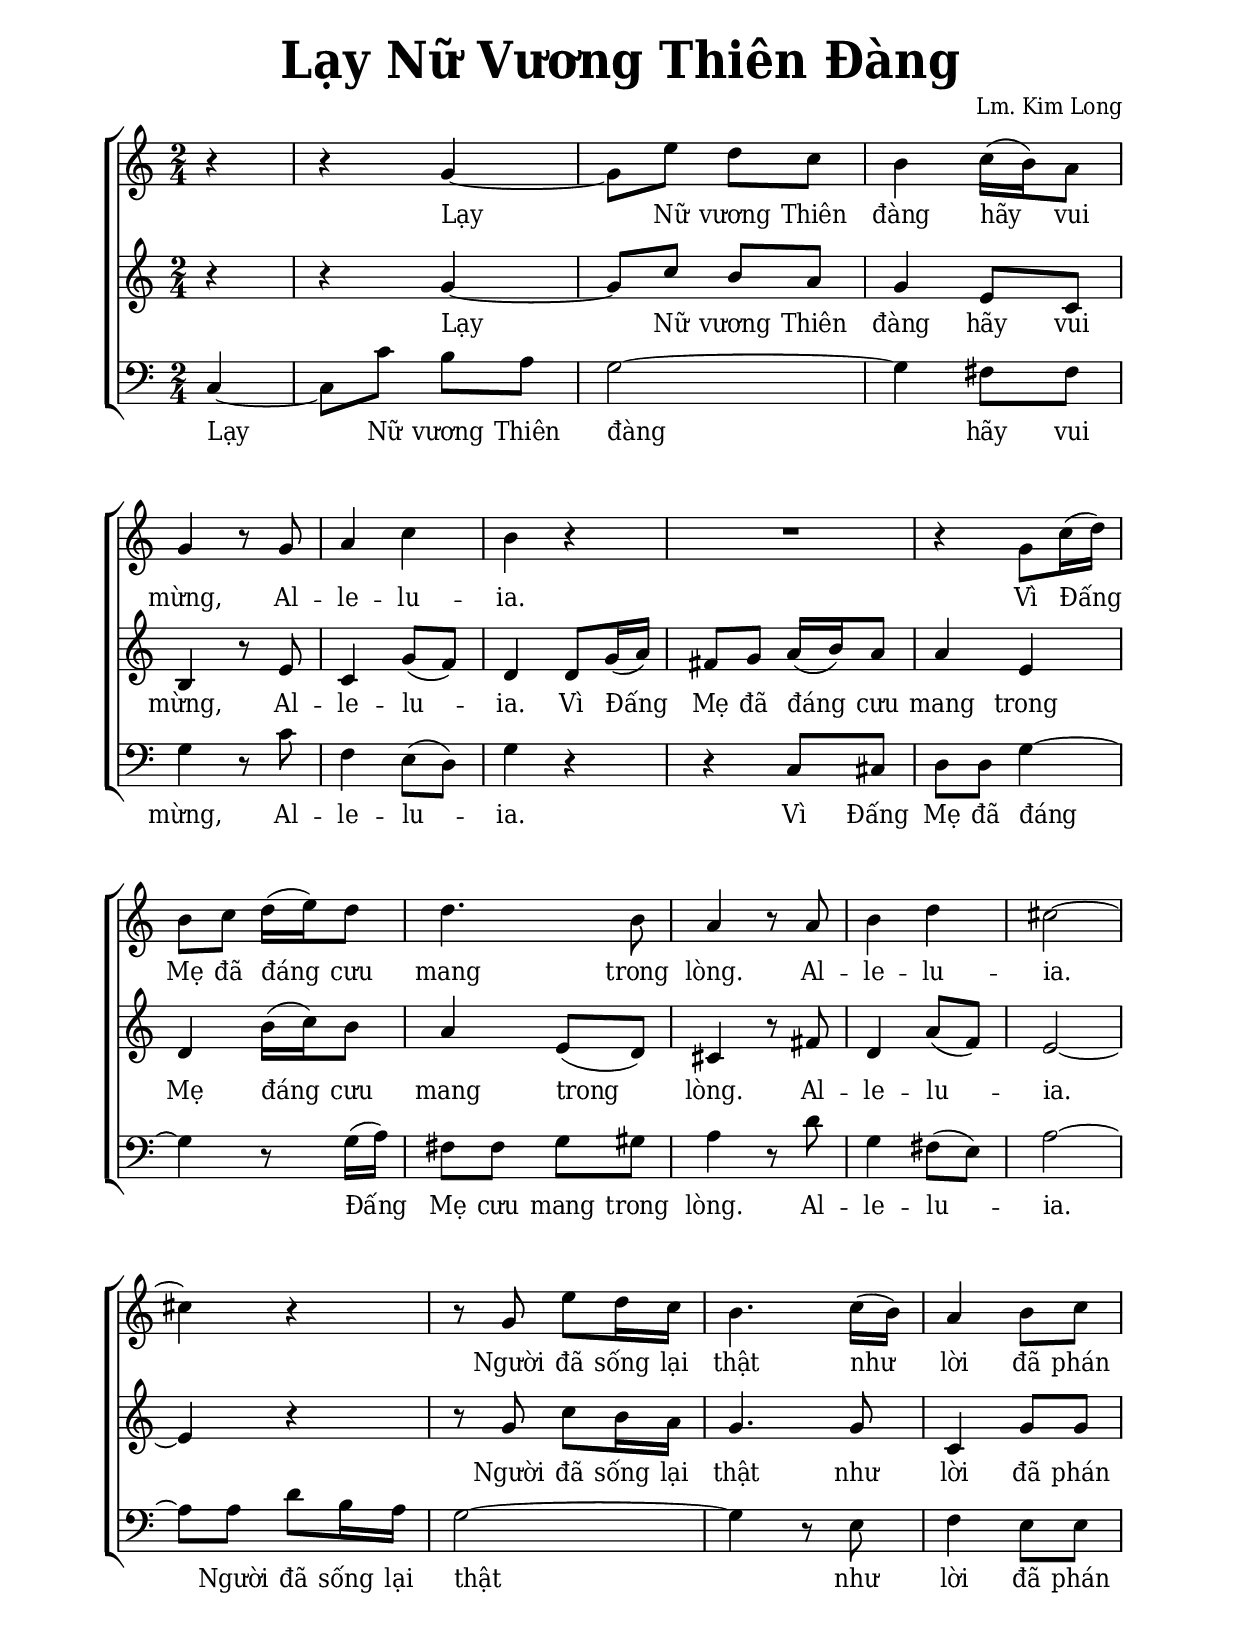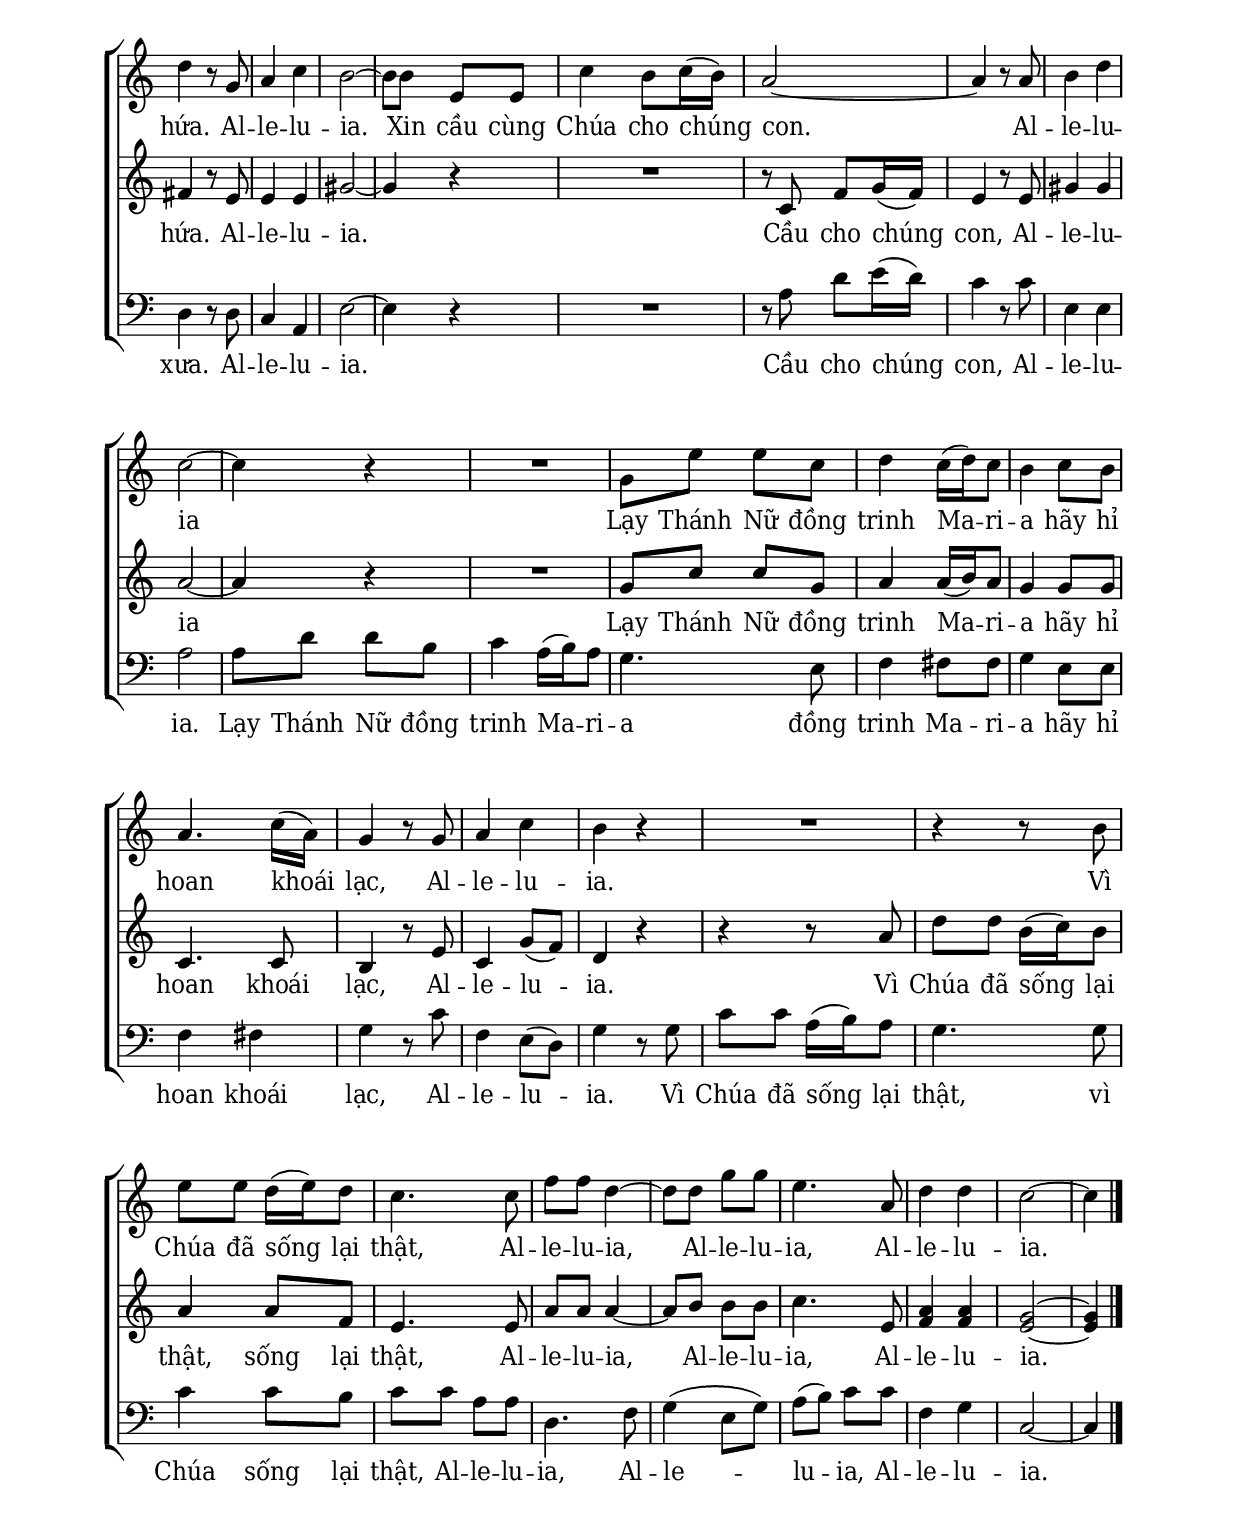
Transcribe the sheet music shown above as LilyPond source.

% Cài đặt chung
\version "2.22.1"
\include "english.ly"

\header {
  title = \markup { \fontsize #3 "Lạy Nữ Vương Thiên Đàng" }
  composer = "Lm. Kim Long"
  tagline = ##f
}

% Nhạc
nhacDiepKhucSop = \relative c'' {
  \partial 4 r4 |
  r g ~ g8 e' d c |
  b4 c16 (b) a8 | \break
  g4 r8 g |
  a4 c |
  b r |
  R2
  r4 g8 c16 (d) |
  b8 c d16 (e) d8 |
  d4. b8 |
  a4 r8 a |
  b4 d |
  cs2 ~ |
  cs4 r |
  r8 g e' d16 c |
  b4. c16 (b) |
  a4 b8 c | \break
  d4 r8 g, |
  a4 c |
  b2 ~ |
  b8 b 
  e,
  e |
  c'4 b8
  c16 (b) |
  a2 ~ |
  a4 r8 a |
  b4 d |
  c2 ~ |
  c4 r |
  R2
  g8 e' e c |
  d4 c16 (d) c8 |
  b4 c8 b |
  a4. c16 (a) |
  g4 r8 g |
  a4 c |
  b r |
  R2
  r4 r8 b |
  e e d16 (e) d8 |
  c4. c8 |
  f f d4 ~ |
  d8 d g g |
  e4. a,8 |
  d4 d |
  c2 ~ |
  c4 \bar "|."
}

nhacDiepKhucAlto = \relative c'' {
  r4 |
  r g ~ |
  g8 c b a |
  g4 e8 [c] |
  b4 r8 e |
  c4 g'8 (f) |
  d4
  d8 g16
  (a) |
  fs8 g
  a16 (b) a8 |
  a4
  e |
  d b'16 (c) b8 |
  a4 e8 (d) |
  cs4 r8 fs |
  d4 a'8 (f) |
  e2 ~ |
  e4 r |
  r8 g c b16 a |
  g4. g8 |
  c,4 g'8 g |
  fs4 r8 e |
  e4 e |
  gs2 ~ |
  gs4 r4 |
  R2
  r8 c, f g16 (f) |
  e4 r8 e |
  gs4 gs |
  a2 ~ |
  a4 r |
  R2
  g8 c c g |
  a4 a16 (b) a8 |
  g4 g8 g |
  c,4. c8 |
  b4 r8 e |
  c4 g'8 (f) |
  d4 r |
  r r8 a' |
  d d b16 (c) b8 |
  a4 a8 f |
  e4. e8 |
  a a a4 ~ |
  a8 b b b |
  c4. e,8 |
  <a f>4 <a f> |
  <g e>2 ~ |
  <g e>4
}

nhacDiepKhucBas = \relative c {
  c4 ~ |
  c8 c' b a |
  g2 ~ |
  g4 fs8 fs |
  g4 r8 c |
  f,4 e8 (d) |
  g4 r |
  r c,8 cs |
  d d g4 ~ |
  g r8 g16 (a) |
  fs8 fs g gs |
  a4 r8 d |
  g,4 fs8 (e) |
  a2 ~ |
  a8 a d b16 a |
  g2 ~ |
  g4 r8 e |
  f4 e8 e |
  d4 r8 d |
  c4 a |
  e'2 ~ |
  e4 r |
  R2
  r8 a d e16 (d) |
  c4 r8 c |
  e,4 e |
  a2 |
  a8 d d b |
  c4 a16 (b) a8 |
  g4. e8 |
  f4 fs8 fs |
  g4 e8 e |
  f4 fs |
  g r8 c |
  f,4 e8 (d) |
  g4 r8 g |
  c c a16 (b) a8 |
  g4. g8 |
  c4 c8 b |
  c c a a |
  d,4. f8 |
  g4 (e8 g) |
  a (b) c c |
  f,4 g |
  c,2 ~ |
  c4
}

% Lời
loiDiepKhucSop = \lyricmode {
  Lạy Nữ vương Thiên đàng hãy vui mừng,
  Al -- le -- lu -- ia.
  Vì Đấng Mẹ đã đáng cưu mang trong lòng.
  Al -- le -- lu -- ia.
  Người đã sống lại thật như lời đã phán hứa.
  Al -- le -- lu -- ia.
  Xin cầu cùng Chúa cho chúng con.
  Al -- le -- lu -- ia
  Lạy Thánh Nữ đồng trinh Ma -- ri -- a
  hãy hỉ hoan khoái lạc,
  Al -- le -- lu -- ia.
  Vì Chúa đã sống lại thật,
  Al -- le -- lu -- ia,
  Al -- le -- lu -- ia,
  Al -- le -- lu -- ia.
}

loiDiepKhucAlto = \lyricmode {
  Lạy Nữ vương Thiên đàng hãy vui mừng,
  Al -- le -- lu -- ia.
  Vì Đấng Mẹ đã đáng cưu mang trong
  Mẹ đáng cưu mang trong lòng.
  Al -- le -- lu -- ia.
  Người đã sống lại thật như lời đã phán hứa.
  Al -- le -- lu -- ia.
  Cầu cho chúng con,
  Al -- le -- lu -- ia
  Lạy Thánh Nữ đồng trinh Ma -- ri -- a
  hãy hỉ hoan khoái lạc,
  Al -- le -- lu -- ia.
  Vì Chúa đã sống lại thật, sống lại thật,
  Al -- le -- lu -- ia,
  Al -- le -- lu -- ia,
  Al -- le -- lu -- ia.
}

loiDiepKhucBas = \lyricmode {
  Lạy Nữ vương Thiên đàng hãy vui mừng,
  Al -- le -- lu -- ia.
  Vì Đấng Mẹ đã đáng Đấng Mẹ cưu mang trong lòng.
  Al -- le -- lu -- ia.
  Người đã sống lại thật như lời đã phán xưa.
  Al -- le -- lu -- ia.
  Cầu cho chúng con,
  Al -- le -- lu -- ia.
  Lạy Thánh Nữ đồng trinh Ma -- ri -- a
  đồng trinh Ma -- ri -- a
  hãy hỉ hoan khoái lạc,
  Al -- le -- lu -- ia.
  Vì Chúa đã sống lại thật, vì Chúa sống lại thật,
  Al -- le -- lu -- ia,
  Al -- le -- lu -- ia,
  Al -- le -- lu -- ia.
}

% Dàn trang
\paper {
  #(set-paper-size "a4")
  top-margin = 15\mm
  bottom-margin = 15\mm
  left-margin = 20\mm
  right-margin = 20\mm
  indent = #0
  #(define fonts
    (make-pango-font-tree
      "Deja Vu Serif Condensed"
      "Deja Vu Serif Condensed"
      "Deja Vu Serif Condensed"
      (/ 20 20)))
  print-page-number = #f
  %page-count = #2
  %systems-per-page = 5
}

TongNhip = {
  \key c \major \time 2/4
  \set Timing.beamExceptions = #'()
  \set Timing.baseMoment = #(ly:make-moment 1/4)
}

% Đổi kích thước nốt cho bè phụ
notBePhu =
#(define-music-function (font-size music) (number? ly:music?)
   (for-some-music
     (lambda (m)
       (if (music-is-of-type? m 'rhythmic-event)
           (begin
             (set! (ly:music-property m 'tweaks)
                   (cons `(font-size . ,font-size)
                         (ly:music-property m 'tweaks)))
             #t)
           #f))
     music)
   music)
\score {
  \new ChoirStaff <<
    \new Staff <<
      \new Voice = "beSop" {
        \clef treble \TongNhip \nhacDiepKhucSop
      }
      \new Lyrics \lyricsto beSop \loiDiepKhucSop
    >>
    \new Staff <<
      \new Voice = "beAlto" {
        \clef treble \TongNhip \nhacDiepKhucAlto
      }
      \new Lyrics \lyricsto beAlto \loiDiepKhucAlto
    >>
    \new Staff <<
        \clef "bass"
        \new Voice = beBas {
          \TongNhip \nhacDiepKhucBas
        }
      \new Lyrics \lyricsto beBas \loiDiepKhucBas
    >>
  >>
  \layout {
    \override Lyrics.LyricSpace.minimum-distance = #1
    \override LyricHyphen.minimum-distance = #1
    \override Score.BarNumber.break-visibility = ##(#f #f #f)
    \override Score.SpacingSpanner.uniform-stretching = ##t
  }
}
